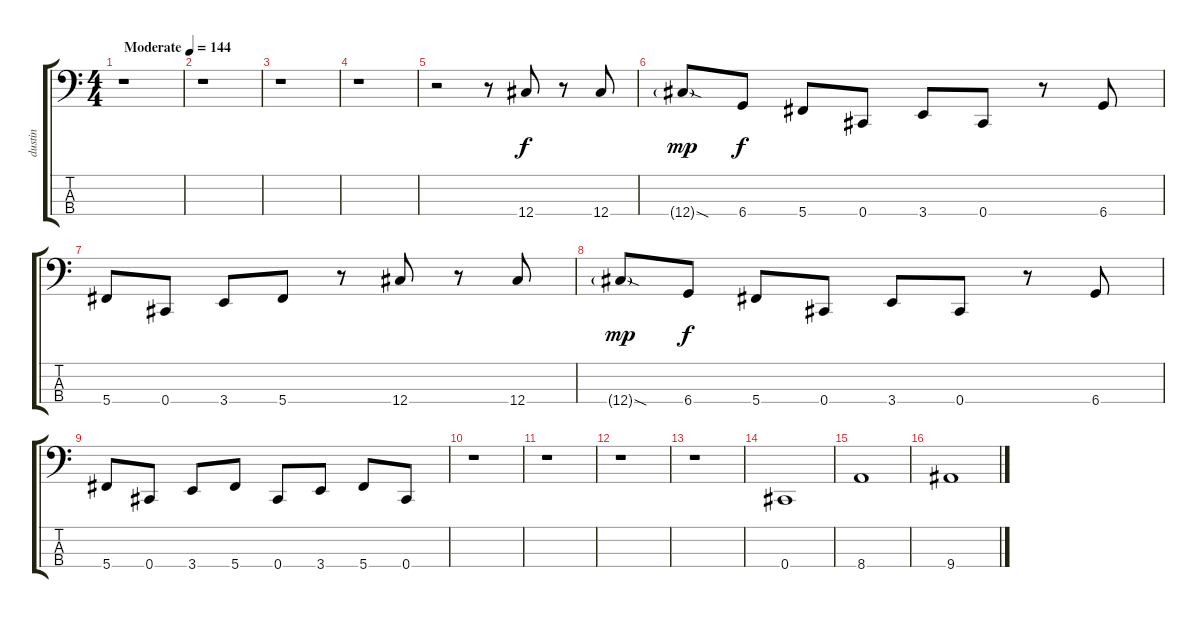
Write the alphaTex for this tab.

\track ("dustin" "dustin") {instrument acousticguitarsteel}
\staff {score tabs}
\tuning (Gb2 Db2 Ab1 Db1) {hide}
\ts (4 4)
\tempo (144 "Moderate")
\clef f4
\ks c
r.1{dy f instrument acousticguitarsteel} |
r.1 |
r.1 |
r.1 |
r.2 r.8 12.4.8 r.8 12.4.8 |
12.4{sod g}.8{dy mp} 6.4.8{dy f} 5.4.8 0.4.8 3.4.8 0.4.8 r.8 6.4.8 |
5.4.8 0.4.8 3.4.8 5.4.8 r.8 12.4.8 r.8 12.4.8 |
12.4{sod g}.8{dy mp} 6.4.8{dy f} 5.4.8 0.4.8 3.4.8 0.4.8 r.8 6.4.8 |
5.4.8 0.4.8 3.4.8 5.4.8 0.4.8 3.4.8 5.4.8 0.4.8 |
r.1 |
r.1 |
r.1 |
r.1 |
0.4.1 |
8.4.1 |
9.4.1
